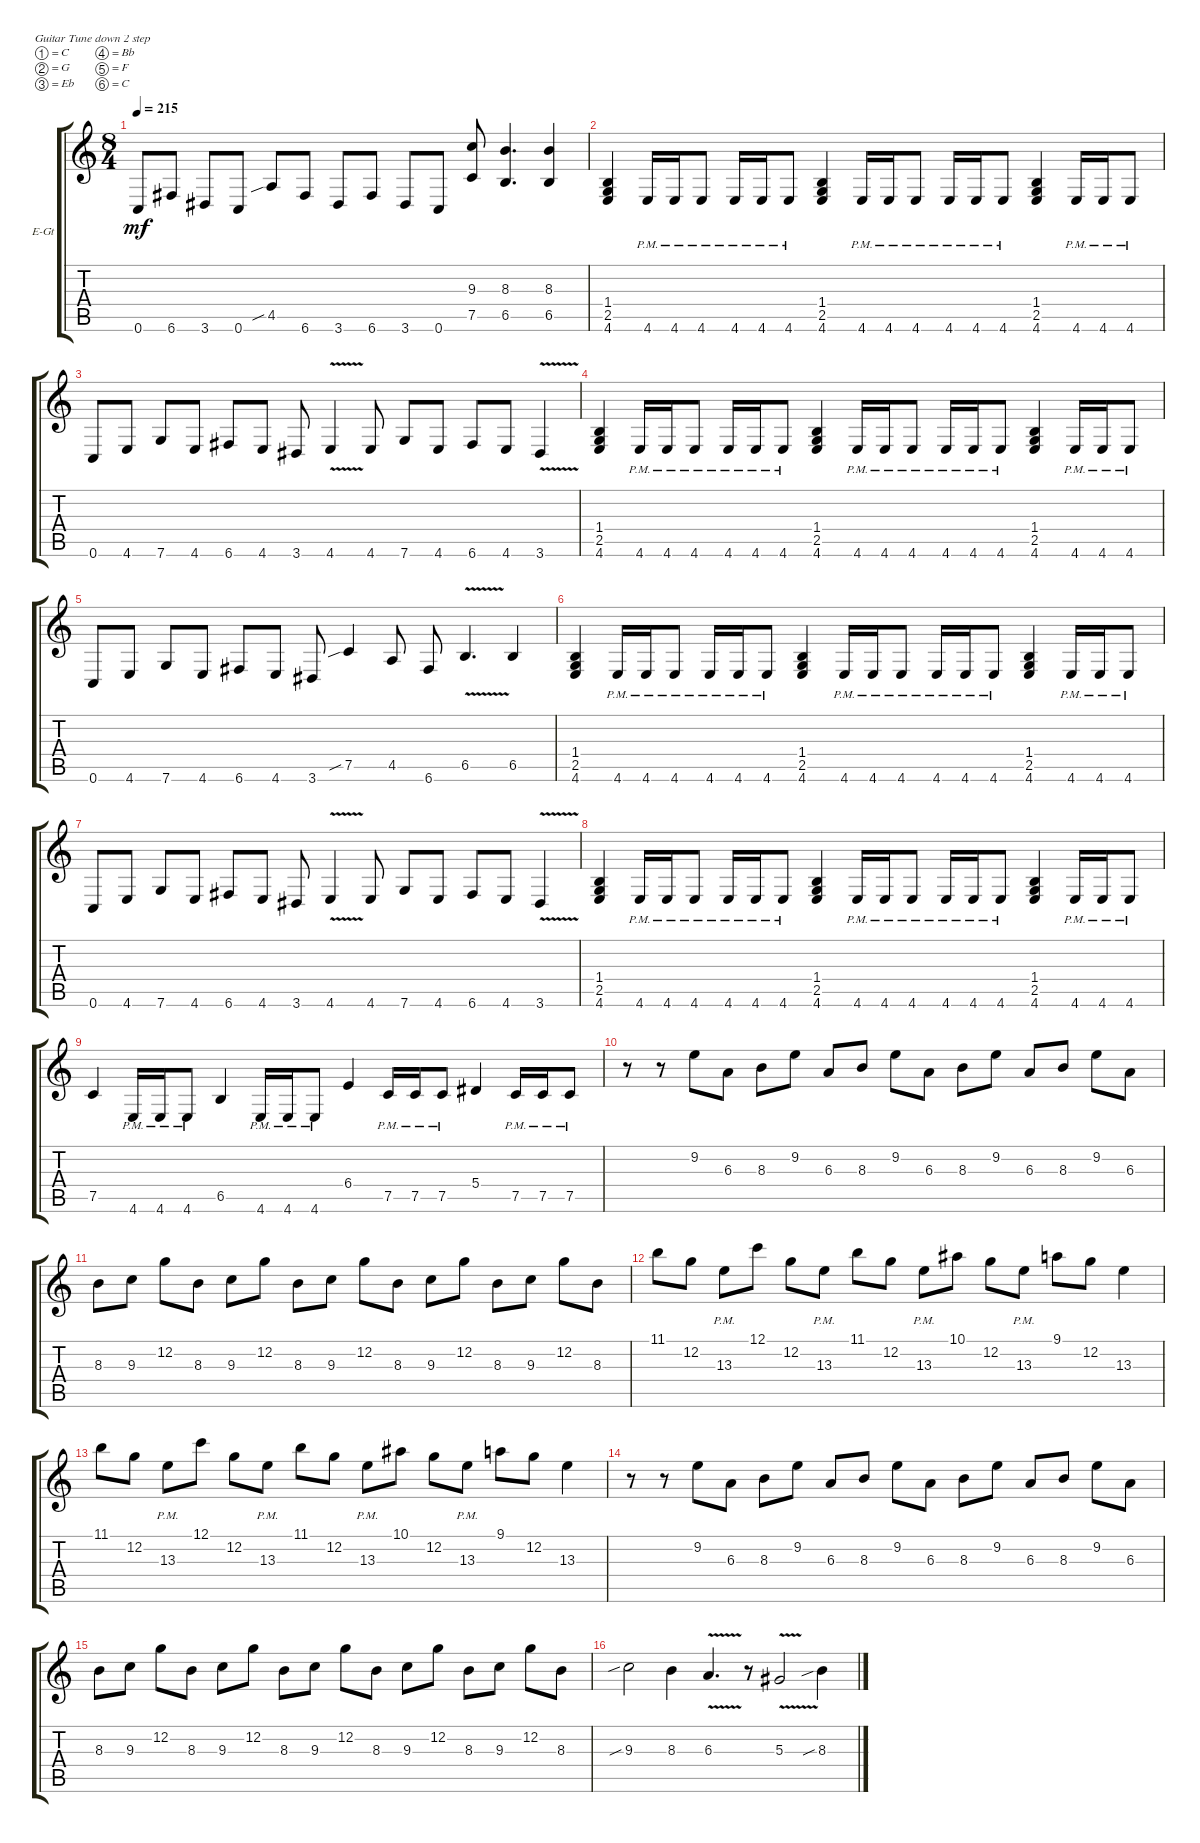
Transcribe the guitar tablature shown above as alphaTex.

\defaultSystemsLayout 4
\bracketExtendMode groupsimilarinstruments
\firstSystemTrackNameOrientation horizontal
\otherSystemsTrackNameOrientation horizontal
\track ("Ryan Knight" "E-Gt") {instrument electricguitarclean}
\staff {score tabs}
\tuning (C4 G3 Eb3 Bb2 F2 C2)
\ts (8 4)
\tempo 215
\clef g2
\ks c
0.6.8{dy mf} 6.6.8 3.6.8 0.6.8 4.5{sib}.8 6.6.8 3.6.8 6.6.8 3.6.8 0.6.8 (7.5 9.3).8 (6.5 8.3).4{d} (6.5 8.3).4 |
(4.6 2.5 1.4).4 4.6{pm}.16 4.6{pm}.16 4.6{pm}.8 4.6{pm}.16 4.6{pm}.16 4.6{pm}.8 (4.6 2.5 1.4).4 4.6{pm}.16 4.6{pm}.16 4.6{pm}.8 4.6{pm}.16 4.6{pm}.16 4.6{pm}.8 (4.6 2.5 1.4).4 4.6{pm}.16 4.6{pm}.16 4.6{pm}.8 |
0.6.8 4.6.8 7.6.8 4.6.8 6.6.8 4.6.8 3.6.8 4.6{v}.4 4.6.8 7.6.8 4.6.8 6.6.8 4.6.8 3.6{v}.4 |
(4.6 2.5 1.4).4 4.6{pm}.16 4.6{pm}.16 4.6{pm}.8 4.6{pm}.16 4.6{pm}.16 4.6{pm}.8 (4.6 2.5 1.4).4 4.6{pm}.16 4.6{pm}.16 4.6{pm}.8 4.6{pm}.16 4.6{pm}.16 4.6{pm}.8 (4.6 2.5 1.4).4 4.6{pm}.16 4.6{pm}.16 4.6{pm}.8 |
0.6.8 4.6.8 7.6.8 4.6.8 6.6.8 4.6.8 3.6.8 7.5{sib}.4 4.5.8 6.6.8 6.5{v}.4{d} 6.5.4 |
(4.6 2.5 1.4).4 4.6{pm}.16 4.6{pm}.16 4.6{pm}.8 4.6{pm}.16 4.6{pm}.16 4.6{pm}.8 (4.6 2.5 1.4).4 4.6{pm}.16 4.6{pm}.16 4.6{pm}.8 4.6{pm}.16 4.6{pm}.16 4.6{pm}.8 (4.6 2.5 1.4).4 4.6{pm}.16 4.6{pm}.16 4.6{pm}.8 |
0.6.8 4.6.8 7.6.8 4.6.8 6.6.8 4.6.8 3.6.8 4.6{v}.4 4.6.8 7.6.8 4.6.8 6.6.8 4.6.8 3.6{v}.4 |
(4.6 2.5 1.4).4 4.6{pm}.16 4.6{pm}.16 4.6{pm}.8 4.6{pm}.16 4.6{pm}.16 4.6{pm}.8 (4.6 2.5 1.4).4 4.6{pm}.16 4.6{pm}.16 4.6{pm}.8 4.6{pm}.16 4.6{pm}.16 4.6{pm}.8 (4.6 2.5 1.4).4 4.6{pm}.16 4.6{pm}.16 4.6{pm}.8 |
7.5.4 4.6{pm}.16 4.6{pm}.16 4.6{pm}.8 6.5.4 4.6{pm}.16 4.6{pm}.16 4.6{pm}.8 6.4.4 7.5{pm}.16 7.5{pm}.16 7.5{pm}.8 5.4.4 7.5{pm}.16 7.5{pm}.16 7.5{pm}.8 |
r.8 r.8 9.2.8 6.3.8 8.3.8 9.2.8 6.3.8 8.3.8 9.2.8 6.3.8 8.3.8 9.2.8 6.3.8 8.3.8 9.2.8 6.3.8 |
8.3.8 9.3.8 12.2.8 8.3.8 9.3.8 12.2.8 8.3.8 9.3.8 12.2.8 8.3.8 9.3.8 12.2.8 8.3.8 9.3.8 12.2.8 8.3.8 |
11.1.8 12.2.8 13.3{pm}.8 12.1.8 12.2.8 13.3{pm}.8 11.1.8 12.2.8 13.3{pm}.8 10.1.8 12.2.8 13.3{pm}.8 9.1.8 12.2.8 13.3.4 |
11.1.8 12.2.8 13.3{pm}.8 12.1.8 12.2.8 13.3{pm}.8 11.1.8 12.2.8 13.3{pm}.8 10.1.8 12.2.8 13.3{pm}.8 9.1.8 12.2.8 13.3.4 |
r.8 r.8 9.2.8 6.3.8 8.3.8 9.2.8 6.3.8 8.3.8 9.2.8 6.3.8 8.3.8 9.2.8 6.3.8 8.3.8 9.2.8 6.3.8 |
8.3.8 9.3.8 12.2.8 8.3.8 9.3.8 12.2.8 8.3.8 9.3.8 12.2.8 8.3.8 9.3.8 12.2.8 8.3.8 9.3.8 12.2.8 8.3.8 |
9.3{sib}.2 8.3.4 6.3{v}.4{d} r.8 5.3{v}.2 8.3{sib}.4
